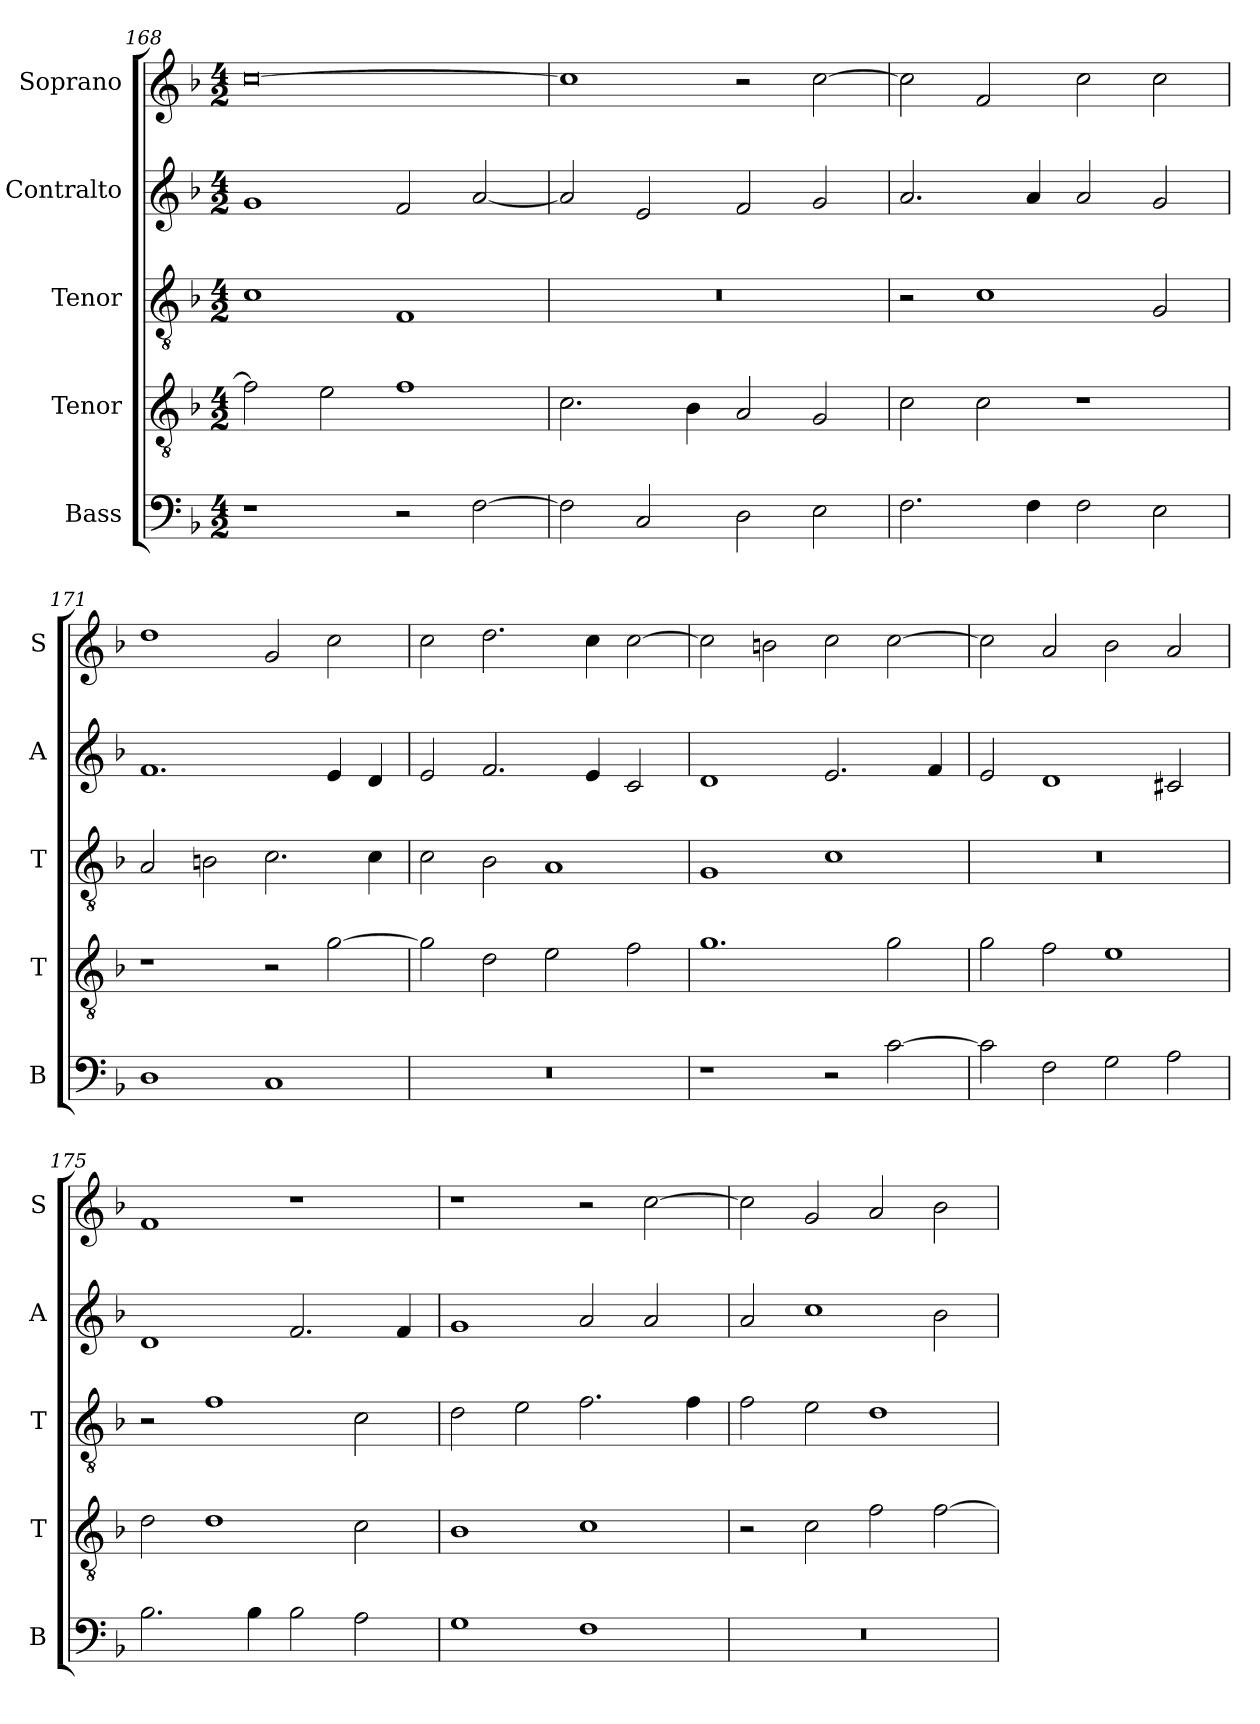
**kern	**kern	**kern	**kern	**kern
*part5	*part4	*part3	*part2	*part1
*staff5	*staff4	*staff3	*staff2	*staff1
*I"Bass	*I"Tenor	*I"Tenor	*I"Contralto	*I"Soprano
*I'B	*I'T	*I'T	*I'A	*I'S
*clefF4	*clefGv2	*clefGv2	*clefG2	*clefG2
*k[b-]	*k[b-]	*k[b-]	*k[b-]	*k[b-]
*F:ion	*F:ion	*F:ion	*F:ion	*F:ion
*M4/2	*M4/2	*M4/2	*M4/2	*M4/2
=168	=168	=168	=168	=168
1r	2f]	1c	1g	[0cc
.	2e	.	.	.
2r	1f	1F	2f	.
[2F	.	.	[2a	.
=169	=169	=169	=169	=169
2F]	2.c	0r	2a]	1cc]
2C	.	.	2e	.
.	4B-	.	.	.
2D	2A	.	2f	2r
2E	2G	.	2g	[2cc
=170	=170	=170	=170	=170
2.F	2c	2r	2.a	2cc]
.	2c	1c	.	2f
4F	.	.	4a	.
2F	1r	.	2a	2cc
2E	.	2G	2g	2cc
=171	=171	=171	=171	=171
1D	1r	2A	1.f	1dd
.	.	2Bn	.	.
1C	2r	2.c	.	2g
.	[2g	.	4e	2cc
.	.	4c	4d	.
=172	=172	=172	=172	=172
0r	2g]	2c	2e	2cc
.	2d	2B-	2.f	2.dd
.	2e	1A	.	.
.	.	.	4e	4cc
.	2f	.	2c	[2cc
=173	=173	=173	=173	=173
1r	1.g	1G	1d	2cc]
.	.	.	.	2bn
2r	.	1c	2.e	2cc
[2c	2g	.	.	[2cc
.	.	.	4f	.
=174	=174	=174	=174	=174
2c]	2g	0r	2e	2cc]
2F	2f	.	1d	2a
2G	1e	.	.	2b-
2A	.	.	2c#X	2a
=175	=175	=175	=175	=175
2.B-	2d	2r	1d	1f
.	1d	1f	.	.
4B-	.	.	.	.
2B-	.	.	2.f	1r
2A	2c	2c	.	.
.	.	.	4f	.
=176	=176	=176	=176	=176
1G	1B-	2d	1g	1r
.	.	2e	.	.
1F	1c	2.f	2a	2r
.	.	.	2a	[2cc
.	.	4f	.	.
=177	=177	=177	=177	=177
0r	2r	2f	2a	2cc]
.	2c	2e	1cc	2g
.	2f	1d	.	2a
.	[2f	.	2b-	2b-
=	=	=	=	=
*-	*-	*-	*-	*-
